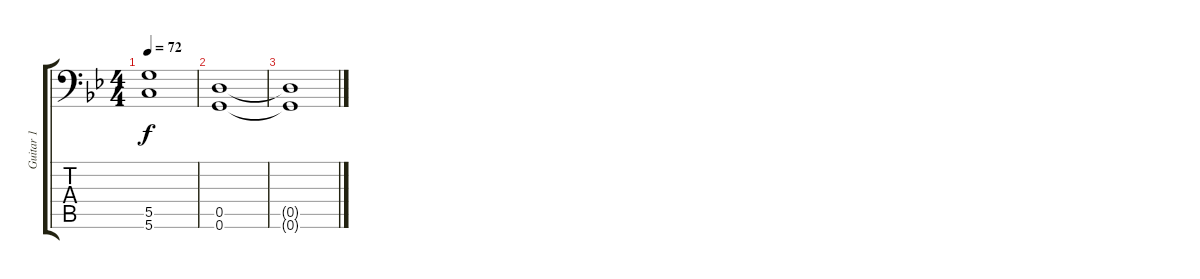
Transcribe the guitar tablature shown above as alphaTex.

\track ("Guitar 1" "Guitar 1") {instrument electricguitarclean}
\staff {score tabs}
\tuning (A3 E3 C3 G2 D2 G1) {hide}
\ts (4 4)
\tempo 72
\clef f4
\ks gminor
(5.5 5.6).1{dy f} |
(0.5 0.6).1{volume 0} |
(0.5{t} 0.6{t}).1
